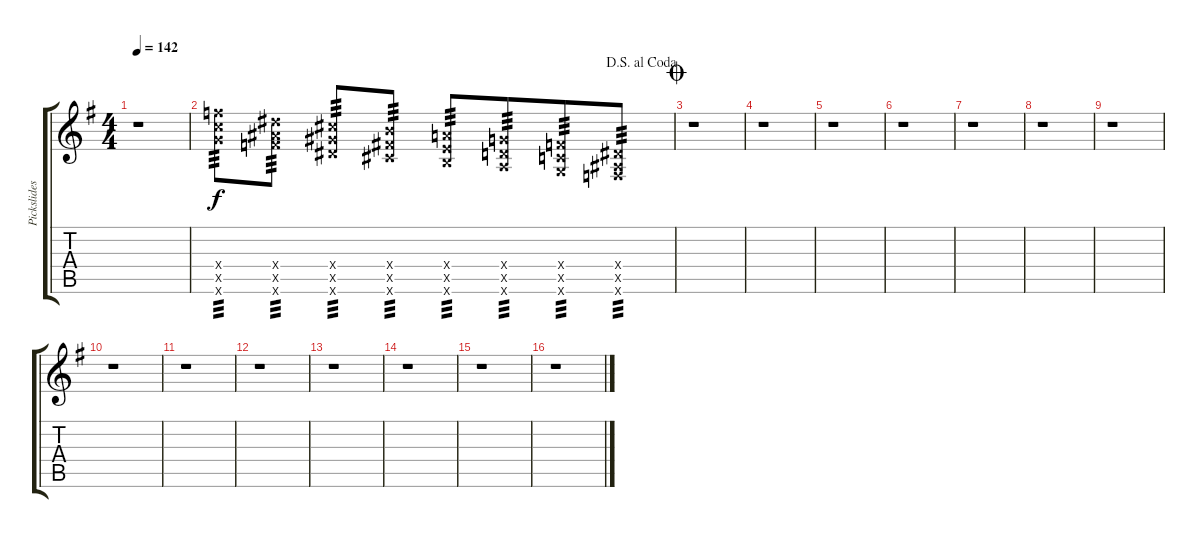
\track ("Pickslides" "Pickslides") {instrument guitarfretnoise}
\staff {score tabs}
\tuning (Eb4 Bb3 Gb3 Db3 Ab2 Eb2) {hide}
\ts (4 4)
\tempo 142
\clef g2
\ks g
r.1{dy f} |
\jump dalsegnoalcoda
(28.4{x} 28.5{x} 28.6{x}).8{tp 3} (26.4{x} 26.5{x} 26.6{x}).8{tp 3} (24.4{x} 24.5{x} 24.6{x}).8{tp 3} (22.4{x} 22.5{x} 22.6{x}).8{tp 3} (20.4{x} 20.5{x} 20.6{x}).8{tp 3 beam merge} (18.4{x} 18.5{x} 18.6{x}).8{tp 3 beam merge} (16.4{x} 16.5{x} 16.6{x}).8{tp 3} (14.4{x} 14.5{x} 14.6{x}).8{tp 3} |
\jump coda
r.1 |
r.1 |
r.1 |
r.1 |
r.1 |
r.1 |
r.1 |
r.1 |
r.1 |
r.1 |
r.1 |
r.1 |
r.1 |
r.1
